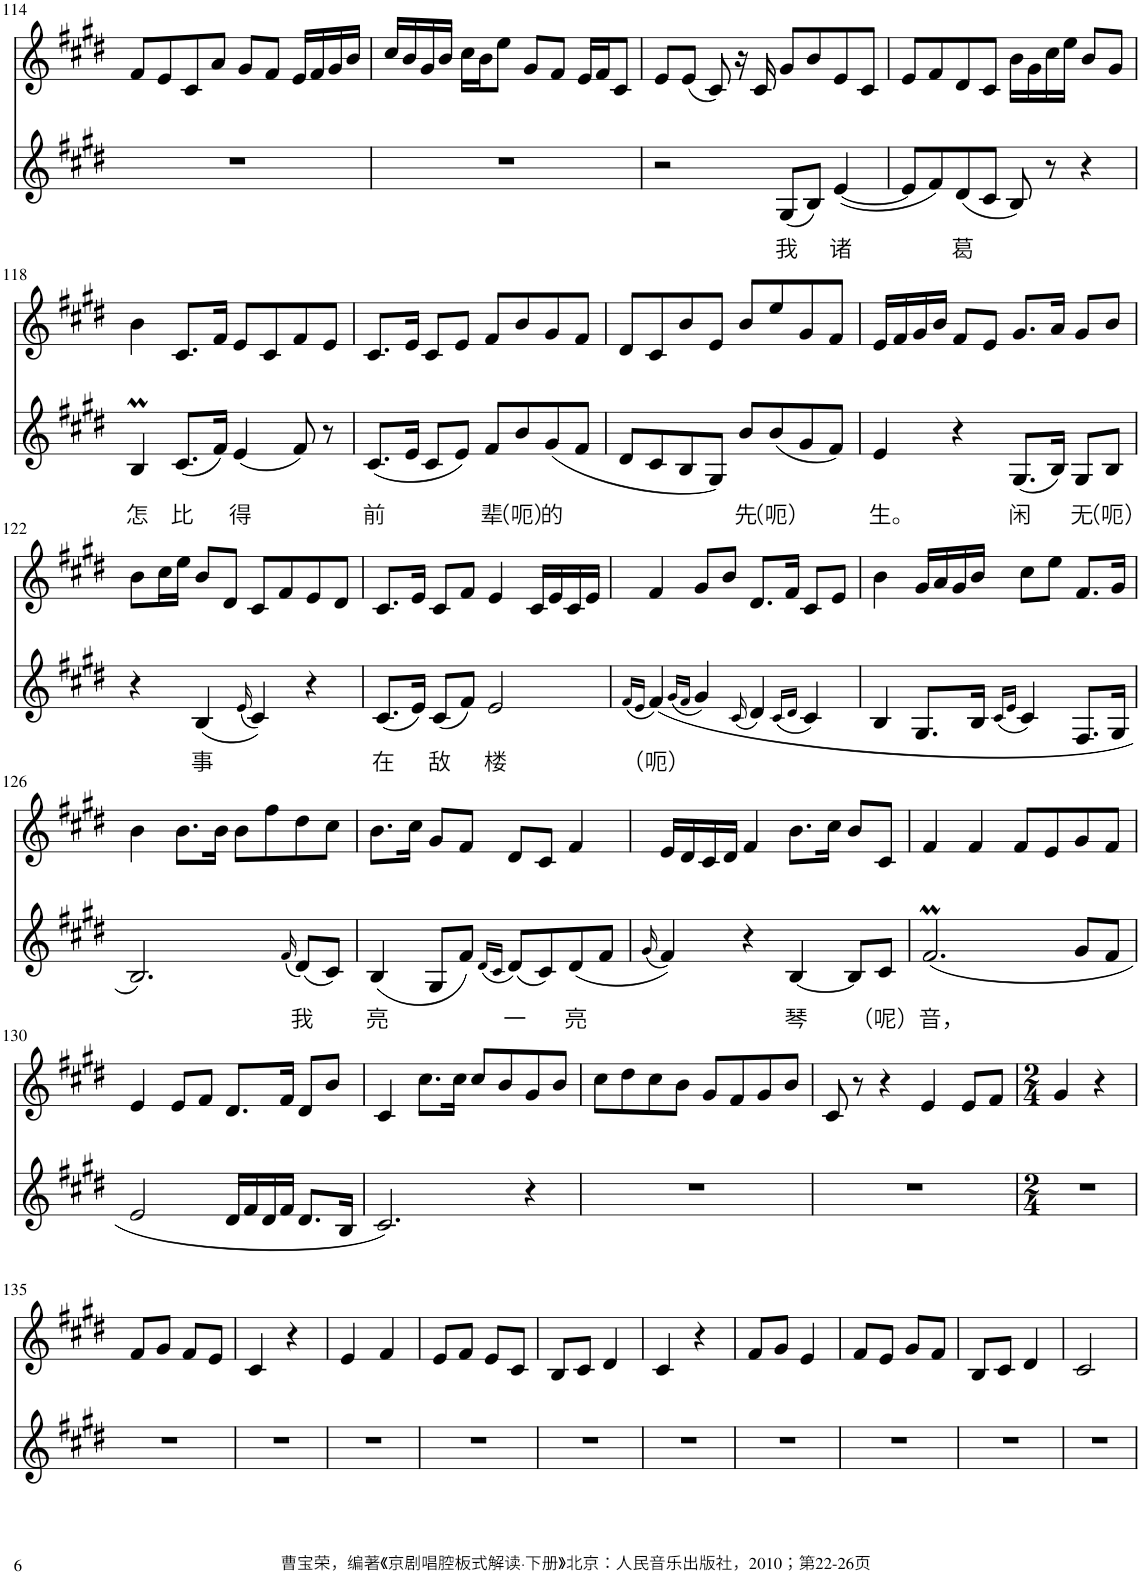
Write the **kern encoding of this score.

**kern	**text	**kern
*part2	*part2	*part1
*staff2	*staff2	*staff1
*I"Piano	*	*I"Piano
*I'Pno	*	*I'Pno
!!LO:PB:g=z
*clefG2	*	*clefG2
*k[f#c#g#d#]	*	*k[f#c#g#d#]
*M4/4	*	*M4/4
=114	=114	=114
1r	.	8f#/L
.	.	8e/
.	.	8c#/
.	.	8a/J
.	.	8g#/L
.	.	8f#/J
.	.	16e/LL
.	.	16f#/
.	.	16g#/
.	.	16b/JJ
=115	=115	=115
1r	.	16cc#/LL
.	.	16b/
.	.	16g#/
.	.	16b/JJ
.	.	16cc#\LL
.	.	16b\J
.	.	8ee\J
.	.	8g#/L
.	.	8f#/J
.	.	16e/LL
.	.	16f#/J
.	.	8c#/J
=116	=116	=116
2r	.	8e/L
.	.	(8e/J
.	.	8c#/)
.	.	16r
.	.	16c#/
!	!LO:LY:b	!
(8G#/L	我	8g#/L
8B/J)	.	8b/
!	!LO:LY:b	!
([4e/	诸	8e/
.	.	8c#/J
=117	=117	=117
8e/L]	.	8e/L
8f#/)	.	8f#/
!	!LO:LY:b	!
(8d#/	葛	8d#/
8c#/J	.	8c#/J
8B/)	.	16b\LL
.	.	16g#\
8r	.	16cc#\
.	.	16ee\JJ
4r	.	8b/L
.	.	8g#/J
!!LO:LB:g=z
=118	=118	=118
!	!LO:LY:b	!
4BM/	怎	4b\
!	!LO:LY:b	!
(8.c#/L	比	8.c#/L
16f#/Jk)	.	16f#/Jk
!	!LO:LY:b	!
(4e/	得	8e/L
.	.	8c#/
8f#/)	.	8f#/
8r	.	8e/J
=119	=119	=119
!	!LO:LY:b	!
(8.c#/L	前	8.c#/L
16e/Jk	.	16e/Jk
8c#/L	.	8c#/L
8e/J)	.	8e/J
!	!LO:LY:b	!
8f#/L	辈	8f#/L
!	!LO:LY:b	!
8b/	（呃）	8b/
!	!LO:LY:b	!
(8g#/	的	8g#/
8f#/J	.	8f#/J
=120	=120	=120
8d#/L	.	8d#/L
8c#/	.	8c#/
8B/	.	8b/
8G#/J)	.	8e/J
!	!LO:LY:b	!
8b/L	先	8b/L
!	!LO:LY:b	!
(8b/	（呃）	8ee/
8g#/	.	8g#/
8f#/J)	.	8f#/J
=121	=121	=121
!	!LO:LY:b	!
4e/	生。	16e/LL
.	.	16f#/
.	.	16g#/
.	.	16b/JJ
4r	.	8f#/L
.	.	8e/J
!	!LO:LY:b	!
(8.G#/L	闲	8.g#/L
16B/Jk)	.	16a/Jk
!	!LO:LY:b	!
8G#/L	无	8g#/L
!	!LO:LY:b	!
8B/J	（呃）	8b/J
!!LO:LB:g=z
=122	=122	=122
4r	.	8b\L
.	.	16cc#\L
.	.	16ee\JJ
!	!LO:LY:b	!
(4B/	事	8b/L
.	.	8d#/J
(16qe/	.	.
4c#/))	.	8c#/L
.	.	8f#/
4r	.	8e/
.	.	8d#/J
=123	=123	=123
!	!LO:LY:b	!
(8.c#/L	在	8.c#/L
16e/Jk)	.	16e/Jk
!	!LO:LY:b	!
(8c#/L	敌	8c#/L
8f#/J)	.	8f#/J
!	!LO:LY:b	!
2e/	楼	4e/
.	.	16c#/LL
.	.	16e/
.	.	16c#/
.	.	16e/JJ
=124	=124	=124
(16qf#/LL	.	.
16qe/JJ	.	.
!	!LO:LY:b	!
(4f#/)	（呃）	4f#/
(16qg#/LL	.	.
16qf#/JJ	.	.
4g#/)	.	8g#/L
.	.	8b/J
(16qc#/	.	.
4d#/)	.	8.d#/L
.	.	16f#/Jk
(16qc#/LL	.	.
16qd#/JJ	.	.
4c#/)	.	8c#/L
.	.	8e/J
=125	=125	=125
4B/	.	4b\
8.G#/L	.	16g#/LL
.	.	16a/
.	.	16g#/
16B/Jk	.	16b/JJ
(16qc#/LL	.	.
16qe/JJ	.	.
4c#/)	.	8cc#\L
.	.	8ee\J
8.F#/L	.	8.f#/L
16G#/Jk	.	16g#/Jk
!!LO:LB:g=z
=126	=126	=126
2.B/)	.	4b\
.	.	8.b\L
.	.	16b\Jk
.	.	8b\L
.	.	8ff#\
(16qf#/	.	.
!	!LO:LY:b	!
(8d#/L)	我	8dd#\
8c#/J)	.	8cc#\J
=127	=127	=127
!	!LO:LY:b	!
(4B/	亮	8.b\L
.	.	16cc#\Jk
8G#/L	.	8g#/L
8f#/J)	.	8f#/J
(16qd#/LL	.	.
16qc#/JJ	.	.
!	!LO:LY:b	!
(8d#/L)	一	8d#/L
8c#/)	.	8c#/J
!	!LO:LY:b	!
(8d#/	亮	4f#/
8f#/J	.	.
=128	=128	=128
(16qg#/	.	.
4f#/))	.	16e/LL
.	.	16d#/
.	.	16c#/
.	.	16d#/JJ
4r	.	4f#/
!	!LO:LY:b	!
[4B/	琴	8.b\L
.	.	16cc#\Jk
8B/L]	.	8b/L
!	!LO:LY:b	!
8c#/J	（呢）	8c#/J
=129	=129	=129
!	!LO:LY:b	!
(2.f#M/	音，	4f#/
.	.	4f#/
.	.	8f#/L
.	.	8e/
8g#/L	.	8g#/
8f#/J	.	8f#/J
!!LO:LB:g=z
=130	=130	=130
2e/	.	4e/
.	.	8e/L
.	.	8f#/J
16d#/LL	.	8.d#/L
16f#/	.	.
16d#/	.	.
16f#/JJ	.	16f#/Jk
8.d#/L	.	8d#/L
.	.	8b/J
16B/Jk	.	.
=131	=131	=131
2.c#/)	.	4c#/
.	.	8.cc#\L
.	.	16cc#\Jk
.	.	8cc#/L
.	.	8b/
4r	.	8g#/
.	.	8b/J
=132	=132	=132
1r	.	8cc#\L
.	.	8dd#\
.	.	8cc#\
.	.	8b\J
.	.	8g#/L
.	.	8f#/
.	.	8g#/
.	.	8b/J
=133	=133	=133
1r	.	8c#/
.	.	8r
.	.	4r
.	.	4e/
.	.	8e/L
.	.	8f#/J
=134	=134	=134
*M2/4	*	*M2/4
2r	.	4g#/
.	.	4r
!!LO:LB:g=z
=135	=135	=135
2r	.	8f#/L
.	.	8g#/J
.	.	8f#/L
.	.	8e/J
=136	=136	=136
2r	.	4c#/
.	.	4r
=137	=137	=137
2r	.	4e/
.	.	4f#/
=138	=138	=138
2r	.	8e/L
.	.	8f#/J
.	.	8e/L
.	.	8c#/J
=139	=139	=139
2r	.	8B/L
.	.	8c#/J
.	.	4d#/
=140	=140	=140
2r	.	4c#/
.	.	4r
=141	=141	=141
2r	.	8f#/L
.	.	8g#/J
.	.	4e/
=142	=142	=142
2r	.	8f#/L
.	.	8e/J
.	.	8g#/L
.	.	8f#/J
=143	=143	=143
2r	.	8B/L
.	.	8c#/J
.	.	4d#/
=144	=144	=144
2r	.	2c#/
=	=	=
*-	*-	*-
